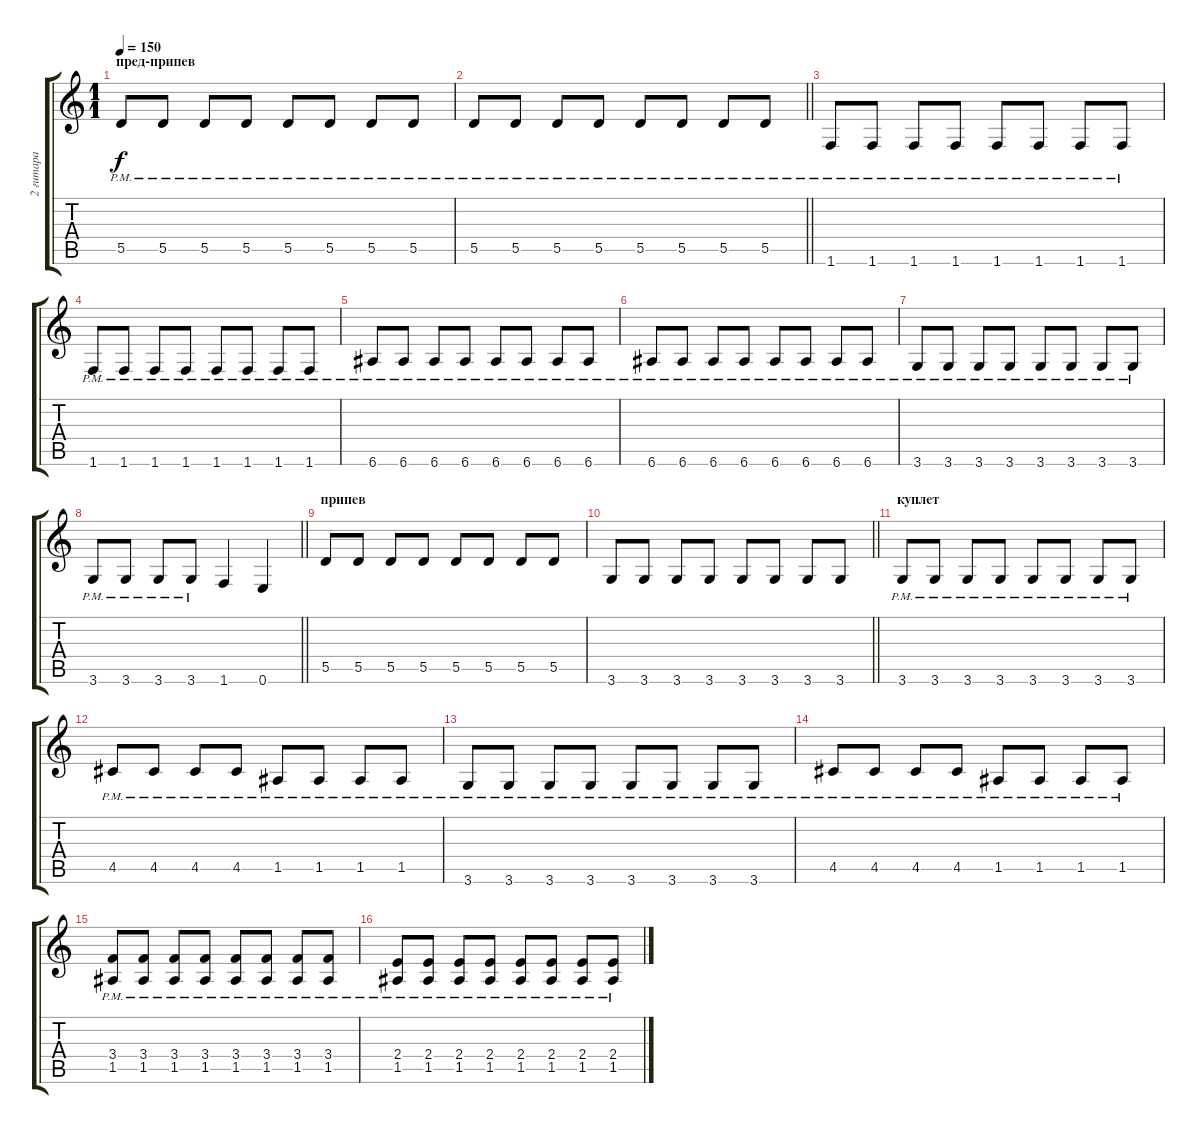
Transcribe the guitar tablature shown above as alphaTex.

\track ("2 гитара" "2 гитара") {instrument overdrivenguitar}
\staff {score tabs}
\tuning (E4 B3 G3 D3 A2 E2) {hide}
\ts (1 1)
\section ("" "пред-припев")
\tempo 150
\clef g2
\ks c
5.5{pm}.8{dy f volume 11} 5.5{pm}.8 5.5{pm}.8 5.5{pm}.8 5.5{pm}.8 5.5{pm}.8 5.5{pm}.8 5.5{pm}.8 |
\barLineRight lightlight
5.5{pm}.8 5.5{pm}.8 5.5{pm}.8 5.5{pm}.8 5.5{pm}.8 5.5{pm}.8 5.5{pm}.8 5.5{pm}.8 |
1.6{pm}.8 1.6{pm}.8 1.6{pm}.8 1.6{pm}.8 1.6{pm}.8 1.6{pm}.8 1.6{pm}.8 1.6{pm}.8 |
1.6{pm}.8 1.6{pm}.8 1.6{pm}.8 1.6{pm}.8 1.6{pm}.8 1.6{pm}.8 1.6{pm}.8 1.6{pm}.8 |
6.6{pm}.8 6.6{pm}.8 6.6{pm}.8 6.6{pm}.8 6.6{pm}.8 6.6{pm}.8 6.6{pm}.8 6.6{pm}.8 |
6.6{pm}.8 6.6{pm}.8 6.6{pm}.8 6.6{pm}.8 6.6{pm}.8 6.6{pm}.8 6.6{pm}.8 6.6{pm}.8 |
3.6{pm}.8 3.6{pm}.8 3.6{pm}.8 3.6{pm}.8 3.6{pm}.8 3.6{pm}.8 3.6{pm}.8 3.6{pm}.8 |
\barLineRight lightlight
3.6{pm}.8 3.6{pm}.8 3.6{pm}.8 3.6{pm}.8 1.6.4 0.6.4 |
\section ("" "припев")
5.5.8 5.5.8 5.5.8 5.5.8 5.5.8 5.5.8 5.5.8 5.5.8 |
\barLineRight lightlight
3.6.8 3.6.8 3.6.8 3.6.8 3.6.8 3.6.8 3.6.8 3.6.8 |
\section ("" "куплет")
3.6{pm}.8{volume 8} 3.6{pm}.8 3.6{pm}.8 3.6{pm}.8 3.6{pm}.8 3.6{pm}.8 3.6{pm}.8 3.6{pm}.8 |
4.5{pm}.8 4.5{pm}.8 4.5{pm}.8 4.5{pm}.8 1.5{pm}.8 1.5{pm}.8 1.5{pm}.8 1.5{pm}.8 |
3.6{pm}.8 3.6{pm}.8 3.6{pm}.8 3.6{pm}.8 3.6{pm}.8 3.6{pm}.8 3.6{pm}.8 3.6{pm}.8 |
4.5{pm}.8 4.5{pm}.8 4.5{pm}.8 4.5{pm}.8 1.5{pm}.8 1.5{pm}.8 1.5{pm}.8 1.5{pm}.8 |
(3.4 1.5{pm}).8 (3.4 1.5{pm}).8 (3.4{pm} 1.5).8 (3.4 1.5{pm}).8 (3.4 1.5{pm}).8 (3.4 1.5{pm}).8 (3.4{pm} 1.5).8 (3.4 1.5{pm}).8 |
(2.4 1.5{pm}).8 (2.4 1.5{pm}).8 (2.4{pm} 1.5).8 (2.4 1.5{pm}).8 (2.4{pm} 1.5).8 (2.4{pm} 1.5).8 (2.4{pm} 1.5).8 (2.4{pm} 1.5).8
